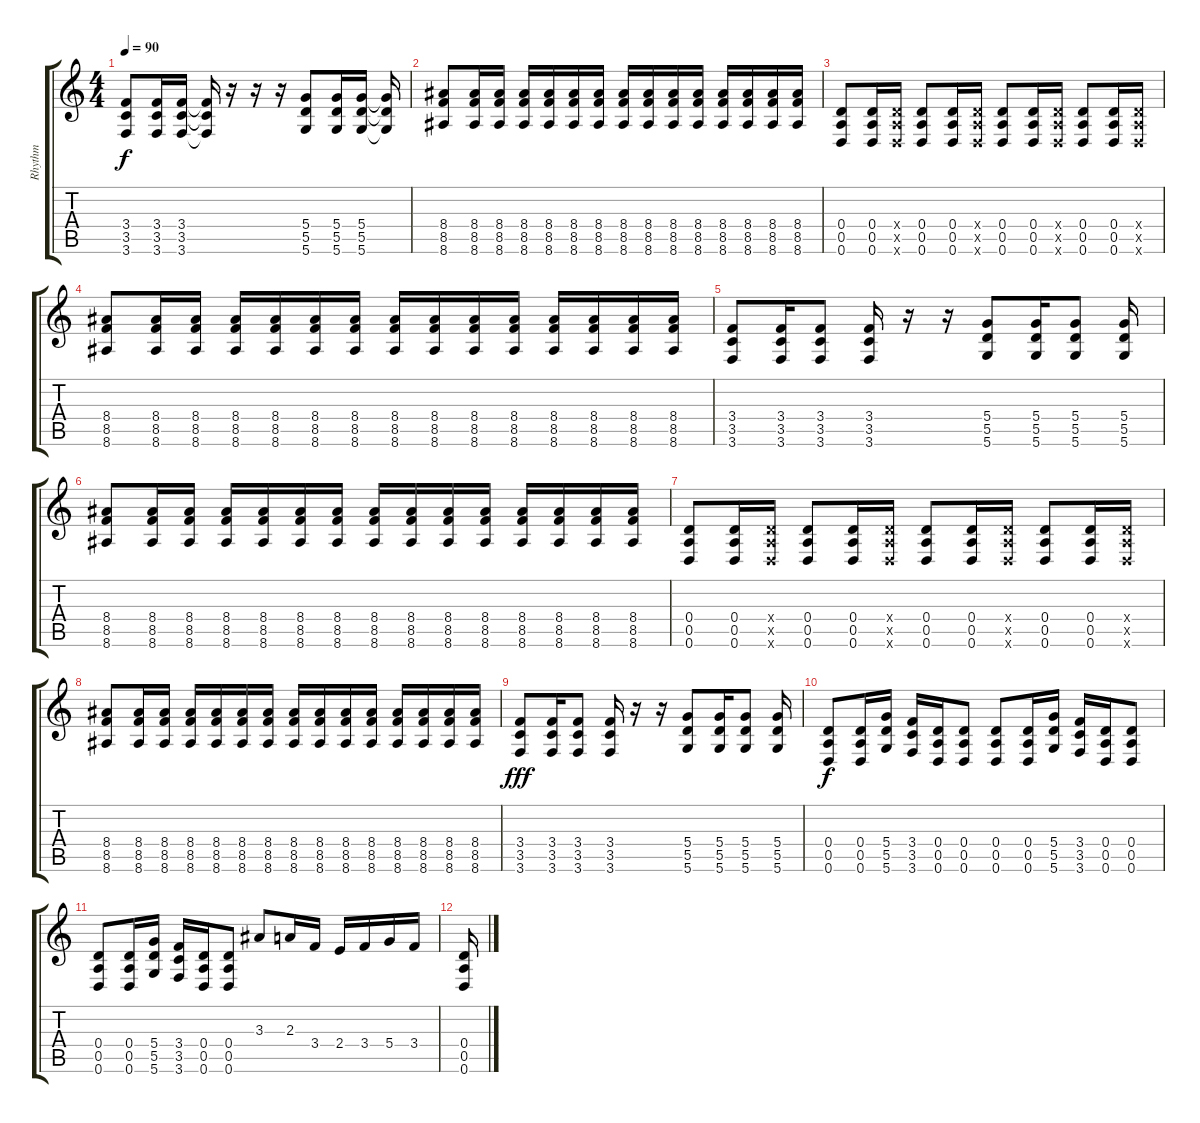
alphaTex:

\track ("Rhythm" "Rhythm") {instrument distortionguitar}
\staff {score tabs}
\tuning (E4 B3 G3 D3 A2 D2) {hide}
\ts (4 4)
\tempo 90
\clef g2
\ks c
(3.4 3.5 3.6).8{dy f} (3.4 3.5 3.6).16 (3.4 3.5 3.6).16 (3.4{t} 3.5{t} 3.6{t}).16 r.16 r.16 r.16 (5.4 5.5 5.6).8 (5.4 5.5 5.6).16 (5.4 5.5 5.6).16 (5.4{t} 5.5{t} 5.6{t}).16 |
(8.4 8.5 8.6).8 (8.4 8.5 8.6).16 (8.4 8.5 8.6).16 (8.4 8.5 8.6).16 (8.4 8.5 8.6).16 (8.4 8.5 8.6).16 (8.4 8.5 8.6).16 (8.4 8.5 8.6).16 (8.4 8.5 8.6).16 (8.4 8.5 8.6).16 (8.4 8.5 8.6).16 (8.4 8.5 8.6).16 (8.4 8.5 8.6).16 (8.4 8.5 8.6).16 (8.4 8.5 8.6).16 |
(0.4 0.5 0.6).8 (0.4 0.5 0.6).16 (0.4{x} 0.5{x} 0.6{x}).16 (0.4 0.5 0.6).8 (0.4 0.5 0.6).16 (0.4{x} 0.5{x} 0.6{x}).16 (0.4 0.5 0.6).8 (0.4 0.5 0.6).16 (0.4{x} 0.5{x} 0.6{x}).16 (0.4 0.5 0.6).8 (0.4 0.5 0.6).16 (0.4{x} 0.5{x} 0.6{x}).16 |
(8.4 8.5 8.6).8 (8.4 8.5 8.6).16 (8.4 8.5 8.6).16 (8.4 8.5 8.6).16 (8.4 8.5 8.6).16 (8.4 8.5 8.6).16 (8.4 8.5 8.6).16 (8.4 8.5 8.6).16 (8.4 8.5 8.6).16 (8.4 8.5 8.6).16 (8.4 8.5 8.6).16 (8.4 8.5 8.6).16 (8.4 8.5 8.6).16 (8.4 8.5 8.6).16 (8.4 8.5 8.6).16 |
(3.4 3.5 3.6).8 (3.4 3.5 3.6).16 (3.4 3.5 3.6).8 (3.4 3.5 3.6).16 r.16 r.16 (5.4 5.5 5.6).8 (5.4 5.5 5.6).16 (5.4 5.5 5.6).8 (5.4 5.5 5.6).16 |
(8.4 8.5 8.6).8 (8.4 8.5 8.6).16 (8.4 8.5 8.6).16 (8.4 8.5 8.6).16 (8.4 8.5 8.6).16 (8.4 8.5 8.6).16 (8.4 8.5 8.6).16 (8.4 8.5 8.6).16 (8.4 8.5 8.6).16 (8.4 8.5 8.6).16 (8.4 8.5 8.6).16 (8.4 8.5 8.6).16 (8.4 8.5 8.6).16 (8.4 8.5 8.6).16 (8.4 8.5 8.6).16 |
(0.4 0.5 0.6).8 (0.4 0.5 0.6).16 (0.4{x} 0.5{x} 0.6{x}).16 (0.4 0.5 0.6).8 (0.4 0.5 0.6).16 (0.4{x} 0.5{x} 0.6{x}).16 (0.4 0.5 0.6).8 (0.4 0.5 0.6).16 (0.4{x} 0.5{x} 0.6{x}).16 (0.4 0.5 0.6).8 (0.4 0.5 0.6).16 (0.4{x} 0.5{x} 0.6{x}).16 |
(8.4 8.5 8.6).8 (8.4 8.5 8.6).16 (8.4 8.5 8.6).16 (8.4 8.5 8.6).16 (8.4 8.5 8.6).16 (8.4 8.5 8.6).16 (8.4 8.5 8.6).16 (8.4 8.5 8.6).16 (8.4 8.5 8.6).16 (8.4 8.5 8.6).16 (8.4 8.5 8.6).16 (8.4 8.5 8.6).16 (8.4 8.5 8.6).16 (8.4 8.5 8.6).16 (8.4 8.5 8.6).16 |
(3.4 3.5 3.6).8{dy fff} (3.4 3.5 3.6).16 (3.4 3.5 3.6).8 (3.4 3.5 3.6).16 r.16 r.16 (5.4 5.5 5.6).8 (5.4 5.5 5.6).16 (5.4 5.5 5.6).8 (5.4 5.5 5.6).16 |
(0.4 0.5 0.6).8{dy f} (0.4 0.5 0.6).16 (5.4 5.5 5.6).16 (3.4 3.5 3.6).16 (0.4 0.5 0.6).16 (0.4 0.5 0.6).8 (0.4 0.5 0.6).8 (0.4 0.5 0.6).16 (5.4 5.5 5.6).16 (3.4 3.5 3.6).16 (0.4 0.5 0.6).16 (0.4 0.5 0.6).8 |
(0.4 0.5 0.6).8 (0.4 0.5 0.6).16 (5.4 5.5 5.6).16 (3.4 3.5 3.6).16 (0.4 0.5 0.6).16 (0.4 0.5 0.6).8 3.3.8 2.3.16 3.4.16 2.4.16 3.4.16 5.4.16 3.4.16 |
(0.4 0.5 0.6).16
